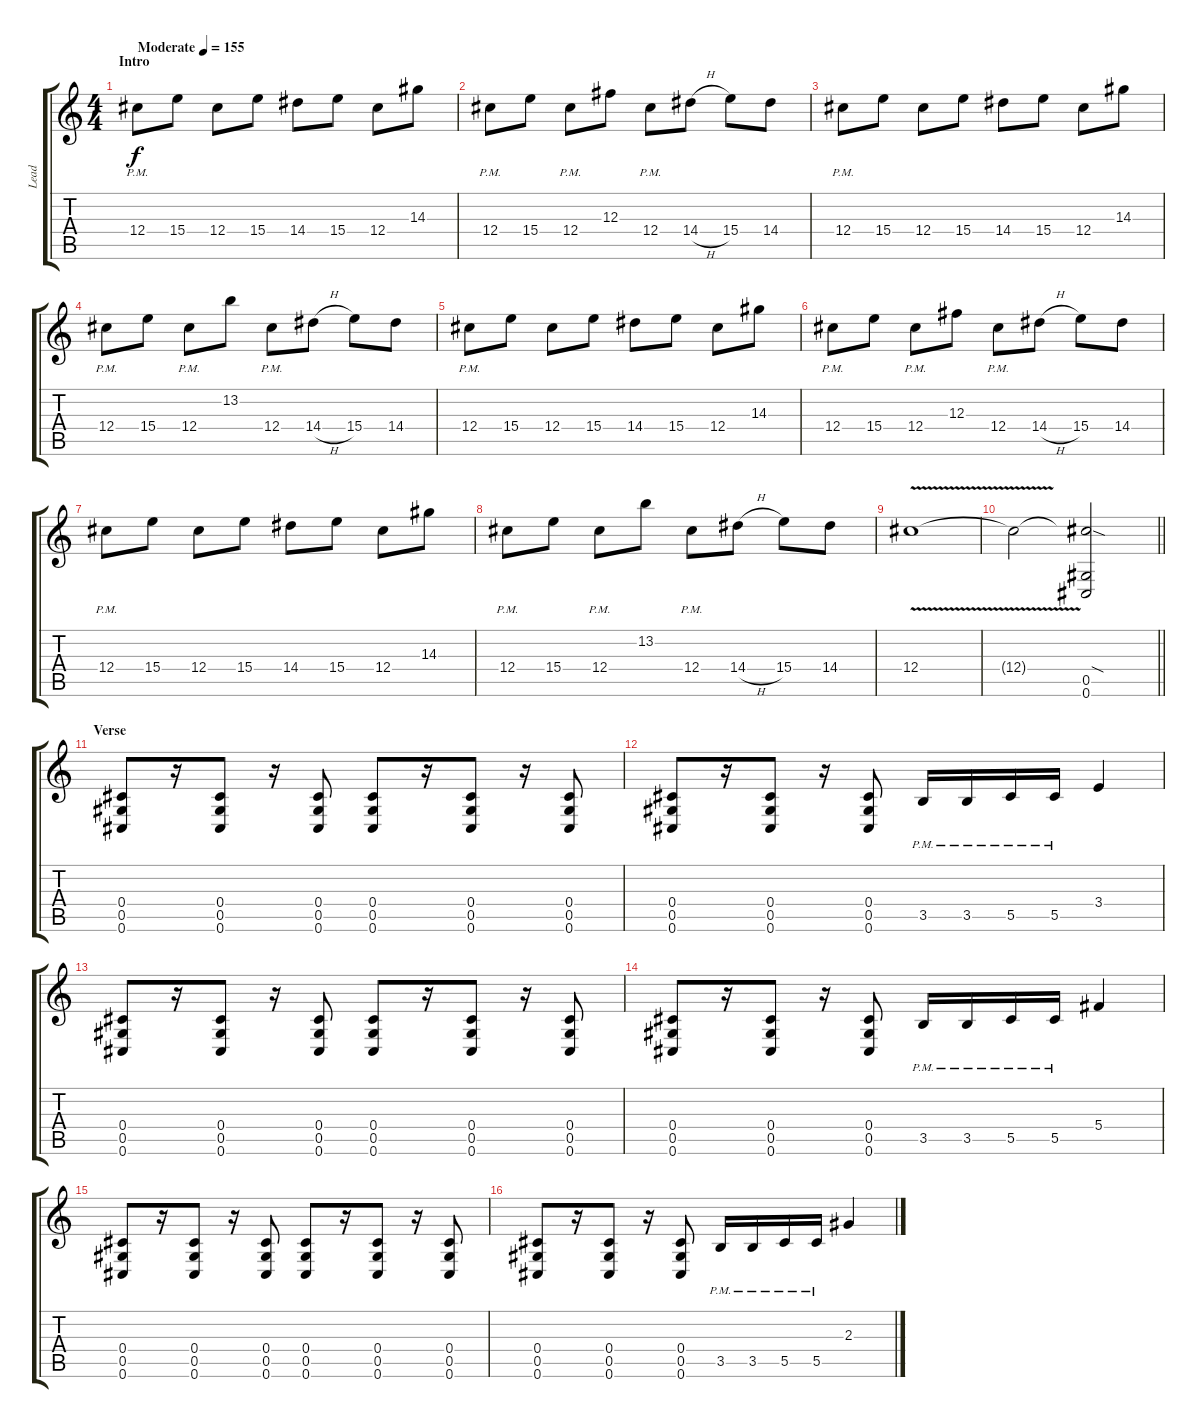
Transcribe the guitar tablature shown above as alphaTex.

\track ("Lead" "Lead") {instrument distortionguitar}
\staff {score tabs}
\tuning (Eb4 Bb3 Gb3 Db3 Ab2 Db2) {hide}
\ts (4 4)
\section ("" "Intro")
\tempo (155 "Moderate")
\clef g2
\ks c
12.4{pm}.8{dy f instrument distortionguitar} 15.4.8 12.4.8 15.4.8 14.4.8 15.4.8 12.4.8 14.3.8 |
12.4{pm}.8 15.4.8 12.4{pm}.8 12.3.8 12.4{pm}.8 14.4{h}.8 15.4.8 14.4.8 |
12.4{pm}.8 15.4.8 12.4.8 15.4.8 14.4.8 15.4.8 12.4.8 14.3.8 |
12.4{pm}.8 15.4.8 12.4{pm}.8 13.2.8 12.4{pm}.8 14.4{h}.8 15.4.8 14.4.8 |
12.4{pm}.8 15.4.8 12.4.8 15.4.8 14.4.8 15.4.8 12.4.8 14.3.8 |
12.4{pm}.8 15.4.8 12.4{pm}.8 12.3.8 12.4{pm}.8 14.4{h}.8 15.4.8 14.4.8 |
12.4{pm}.8 15.4.8 12.4.8 15.4.8 14.4.8 15.4.8 12.4.8 14.3.8 |
12.4{pm}.8 15.4.8 12.4{pm}.8 13.2.8 12.4{pm}.8 14.4{h}.8 15.4.8 14.4.8 |
12.4{v}.1 |
\barLineRight lightlight
12.4{t}.2 (12.4{sod t} 0.5 0.6).2 |
\section ("" "Verse")
(0.4 0.5 0.6).8 r.16 (0.4 0.5 0.6).8 r.16 (0.4 0.5 0.6).8 (0.4 0.5 0.6).8 r.16 (0.4 0.5 0.6).8 r.16 (0.4 0.5 0.6).8 |
(0.4 0.5 0.6).8 r.16 (0.4 0.5 0.6).8 r.16 (0.4 0.5 0.6).8 3.5{pm}.16 3.5{pm}.16 5.5{pm}.16 5.5{pm}.16 3.4.4 |
(0.4 0.5 0.6).8 r.16 (0.4 0.5 0.6).8 r.16 (0.4 0.5 0.6).8 (0.4 0.5 0.6).8 r.16 (0.4 0.5 0.6).8 r.16 (0.4 0.5 0.6).8 |
(0.4 0.5 0.6).8 r.16 (0.4 0.5 0.6).8 r.16 (0.4 0.5 0.6).8 3.5{pm}.16 3.5{pm}.16 5.5{pm}.16 5.5{pm}.16 5.4.4 |
(0.4 0.5 0.6).8 r.16 (0.4 0.5 0.6).8 r.16 (0.4 0.5 0.6).8 (0.4 0.5 0.6).8 r.16 (0.4 0.5 0.6).8 r.16 (0.4 0.5 0.6).8 |
(0.4 0.5 0.6).8 r.16 (0.4 0.5 0.6).8 r.16 (0.4 0.5 0.6).8 3.5{pm}.16 3.5{pm}.16 5.5{pm}.16 5.5{pm}.16 2.3.4
